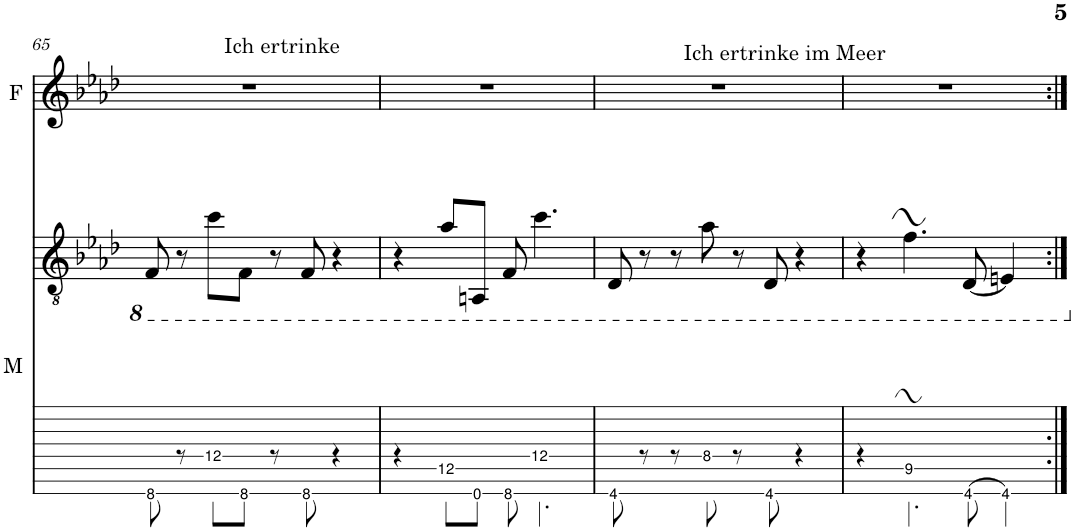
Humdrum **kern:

**kern	**kern	**kern
*part2	*part2	*part1
*staff3	*staff2	*staff1
*I"Micha	*	*I"Freya
*I'M	*	*I'F
!!LO:PB:g=z
*	*clefGv2	*clefG2
*k[b-e-a-d-]	*k[b-e-a-d-]	*k[b-e-a-d-]
*M4/4	*M4/4	*M4/4
=65	=65	=65
!	!	!LO:TX:a:t=Ich ertrinke
8FF\	8FF/	1r
8r	8r	.
8c\L	8c\L	.
8FF\J	8FF\J	.
8r	8r	.
8FF\	8FF/	.
4r	4r	.
=66	=66	=66
4r	4r	1r
8A-\L	8A-/L	.
8AAA\J	8AAAn/J	.
8FF\	8FF/	.
4.c\	4.c\	.
=67	=67	=67
!	!	!LO:TX:a:t=Ich ertrinke im Meer
8DD-\	8DD-/	1r
8r	8r	.
8r	8r	.
8A-\	8A-\	.
8r	8r	.
8DD-\	8DD-/	.
4r	4r	.
=68	=68	=68
4r	4r	1r
4.F\	4.F\	.
[8DD-\	[8DD-/	.
4FF-\]	4En/]	.
=:|!	=:|!	=:|!
*-	*-	*-
